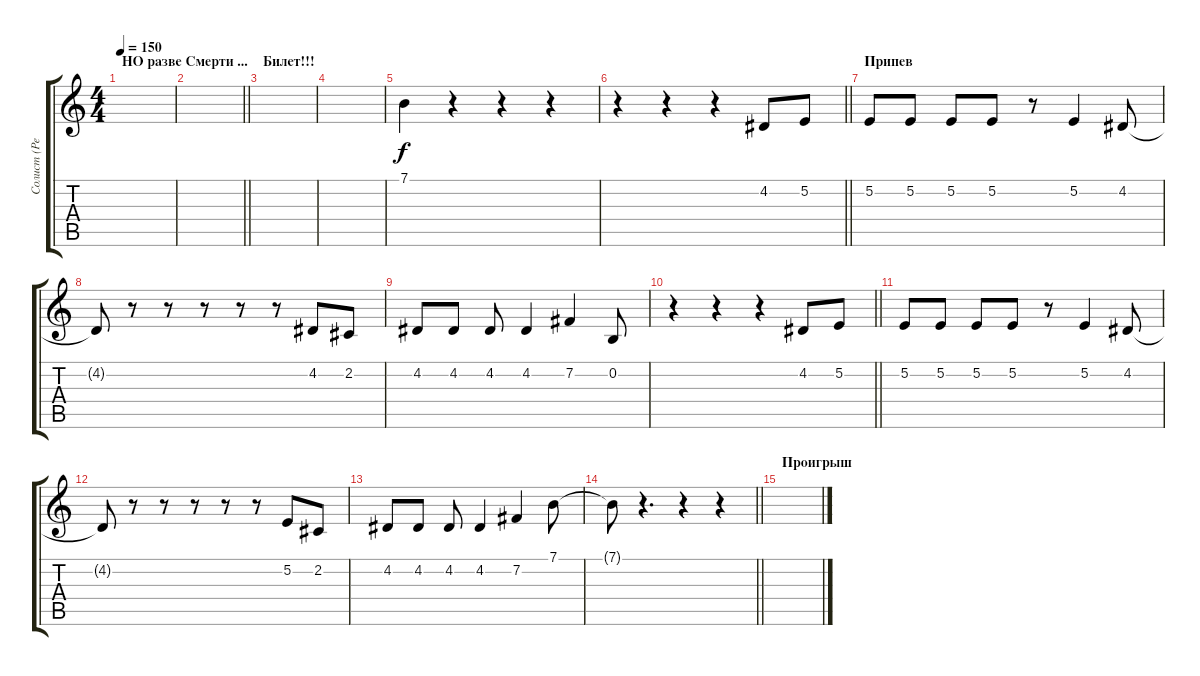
\track ("Солист (Ренегад)" "Солист (Ре") {instrument tenorsax}
\staff {score tabs}
\tuning (E4 B3 G3 D3 A2 E2) {hide}
\ts (4 4)
\section ("" "НО разве Смерти ...")
\tempo 150
\clef g2
\ks c
|
\barLineRight lightlight
|
\section ("" "Билет!!!")
|
|
7.1.4 r.4 r.4 r.4 |
\barLineRight lightlight
r.4 r.4 r.4 4.2.8 5.2.8 |
\section ("" "Припев")
5.2.8 5.2.8 5.2.8 5.2.8 r.8 5.2.4 4.2.8 |
4.2{t}.8 r.8 r.8 r.8 r.8 r.8 4.2.8 2.2.8 |
4.2.8 4.2.8 4.2.8 4.2.4 7.2.4 0.2.8 |
\barLineRight lightlight
r.4 r.4 r.4 4.2.8 5.2.8 |
5.2.8 5.2.8 5.2.8 5.2.8 r.8 5.2.4 4.2.8 |
4.2{t}.8 r.8 r.8 r.8 r.8 r.8 5.2.8 2.2.8 |
4.2.8 4.2.8 4.2.8 4.2.4 7.2.4 7.1.8 |
\barLineRight lightlight
7.1{t}.8 r.4{d} r.4 r.4 |
\section ("" "Проигрыш")
